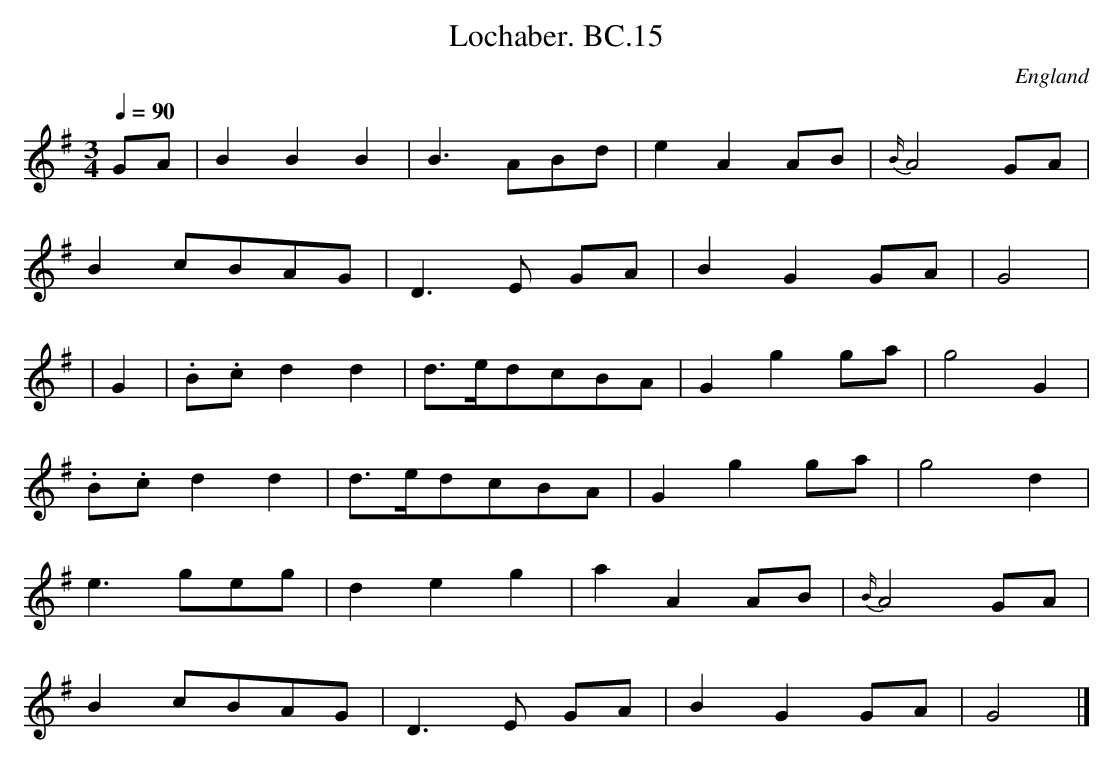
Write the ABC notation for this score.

X:1
T:Lochaber. BC.15
L:1/8
M:3/4
O:England
Q:1/4=90
K:G
GA|B2 B2 B2|B3 ABd|e2 A2 AB|{B/}A4 GA|!
B2 cBAG|D3 E GA|B2 G2 GA|G4|!
|G2|.B.c d2 d2|d>edcBA|G2 g2 ga|g4 G2|!
.B.c d2 d2|d>edcBA|G2 g2ga|g4 d2|!
e3 geg|d2 e2 g2|a2 A2 AB|{B/} A4 GA|!
B2 cBAG|D3 E GA|B2 G2 GA|G4|]
